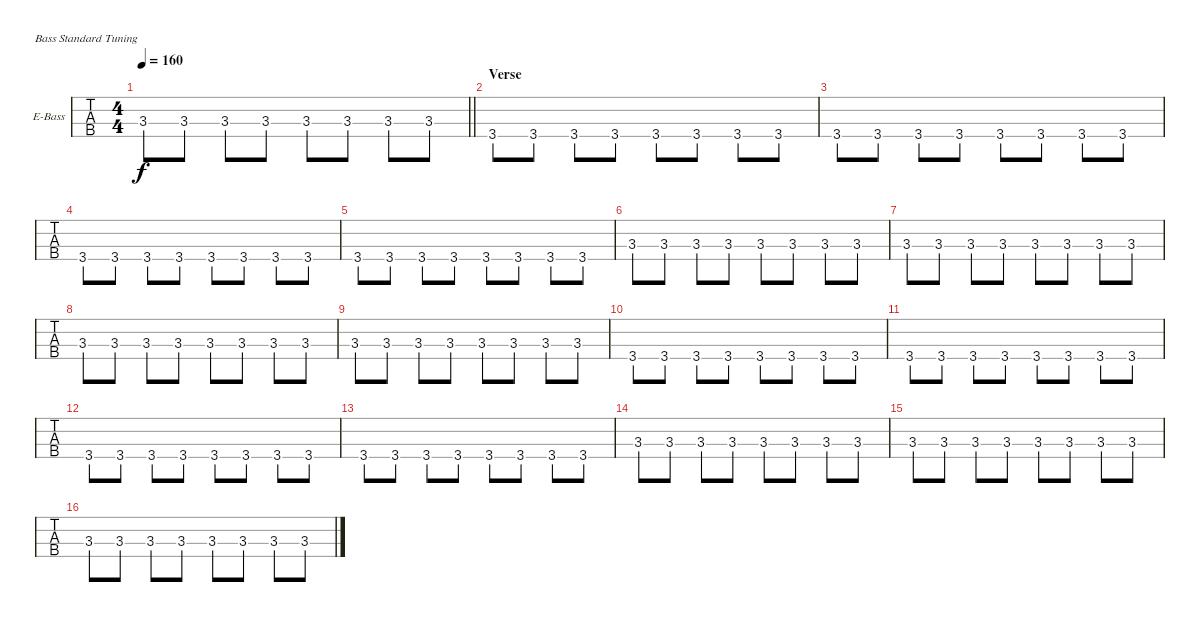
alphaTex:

\bracketExtendMode groupsimilarinstruments
\firstSystemTrackNameOrientation horizontal
\otherSystemsTrackNameOrientation horizontal
\track ("Nikolai" "E-Bass") {instrument electricbassfinger}
\staff {tabs}
\tuning (G2 D2 A1 E1)
\ts (4 4)
\tempo 160
\clef f4
\barLineRight lightlight
\ks c
3.3.8{dy f} 3.3.8 3.3.8 3.3.8 3.3.8 3.3.8 3.3.8 3.3.8 |
\section ("" "Verse")
3.4.8 3.4.8 3.4.8 3.4.8 3.4.8 3.4.8 3.4.8 3.4.8 |
3.4.8 3.4.8 3.4.8 3.4.8 3.4.8 3.4.8 3.4.8 3.4.8 |
3.4.8 3.4.8 3.4.8 3.4.8 3.4.8 3.4.8 3.4.8 3.4.8 |
3.4.8 3.4.8 3.4.8 3.4.8 3.4.8 3.4.8 3.4.8 3.4.8 |
3.3.8 3.3.8 3.3.8 3.3.8 3.3.8 3.3.8 3.3.8 3.3.8 |
3.3.8 3.3.8 3.3.8 3.3.8 3.3.8 3.3.8 3.3.8 3.3.8 |
3.3.8 3.3.8 3.3.8 3.3.8 3.3.8 3.3.8 3.3.8 3.3.8 |
3.3.8 3.3.8 3.3.8 3.3.8 3.3.8 3.3.8 3.3.8 3.3.8 |
3.4.8 3.4.8 3.4.8 3.4.8 3.4.8 3.4.8 3.4.8 3.4.8 |
3.4.8 3.4.8 3.4.8 3.4.8 3.4.8 3.4.8 3.4.8 3.4.8 |
3.4.8 3.4.8 3.4.8 3.4.8 3.4.8 3.4.8 3.4.8 3.4.8 |
3.4.8 3.4.8 3.4.8 3.4.8 3.4.8 3.4.8 3.4.8 3.4.8 |
3.3.8 3.3.8 3.3.8 3.3.8 3.3.8 3.3.8 3.3.8 3.3.8 |
3.3.8 3.3.8 3.3.8 3.3.8 3.3.8 3.3.8 3.3.8 3.3.8 |
3.3.8 3.3.8 3.3.8 3.3.8 3.3.8 3.3.8 3.3.8 3.3.8
